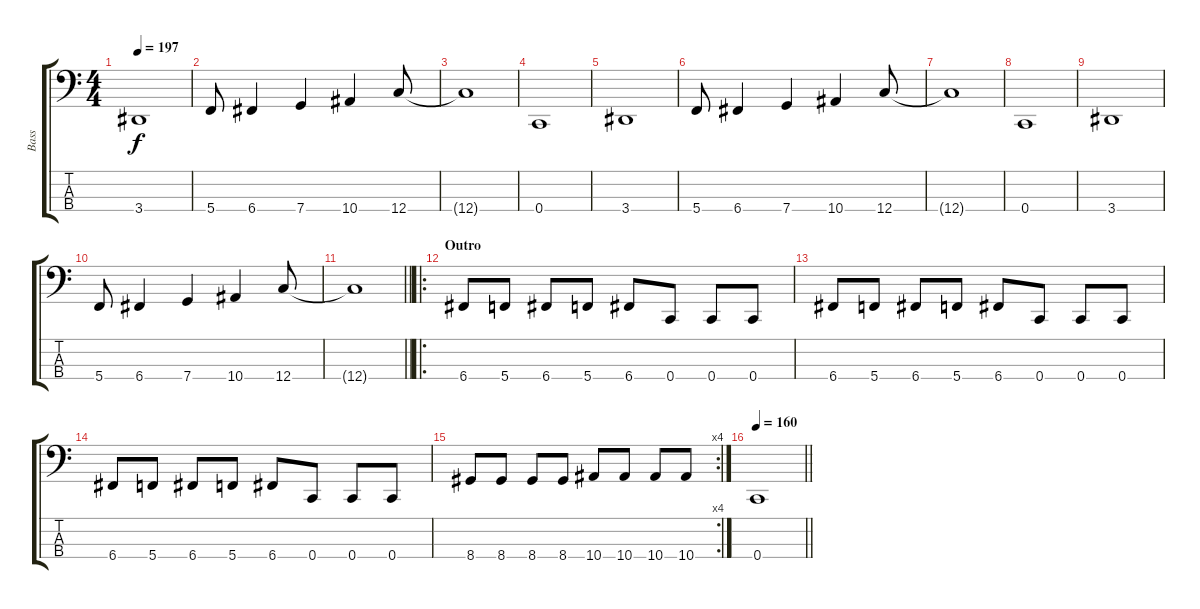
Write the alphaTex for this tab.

\track ("Bass" "Bass") {instrument electricbassfinger}
\staff {score tabs}
\tuning (F2 C2 G1 C1) {hide}
\ts (4 4)
\tempo 197
\clef f4
\ks c
3.4.1{dy f} |
5.4.8 6.4.4 7.4.4 10.4.4 12.4.8 |
12.4{t}.1 |
0.4.1 |
3.4.1 |
5.4.8 6.4.4 7.4.4 10.4.4 12.4.8 |
12.4{t}.1 |
0.4.1 |
3.4.1 |
5.4.8 6.4.4 7.4.4 10.4.4 12.4.8 |
\barLineRight lightlight
12.4{t}.1 |
\ro
\section ("" "Outro")
6.4.8 5.4.8 6.4.8 5.4.8 6.4.8 0.4.8 0.4.8 0.4.8 |
6.4.8 5.4.8 6.4.8 5.4.8 6.4.8 0.4.8 0.4.8 0.4.8 |
6.4.8 5.4.8 6.4.8 5.4.8 6.4.8 0.4.8 0.4.8 0.4.8 |
\rc 4
8.4.8 8.4.8 8.4.8 8.4.8 10.4.8 10.4.8 10.4.8 10.4.8 |
\tempo 160
\barLineRight lightlight
0.4.1
